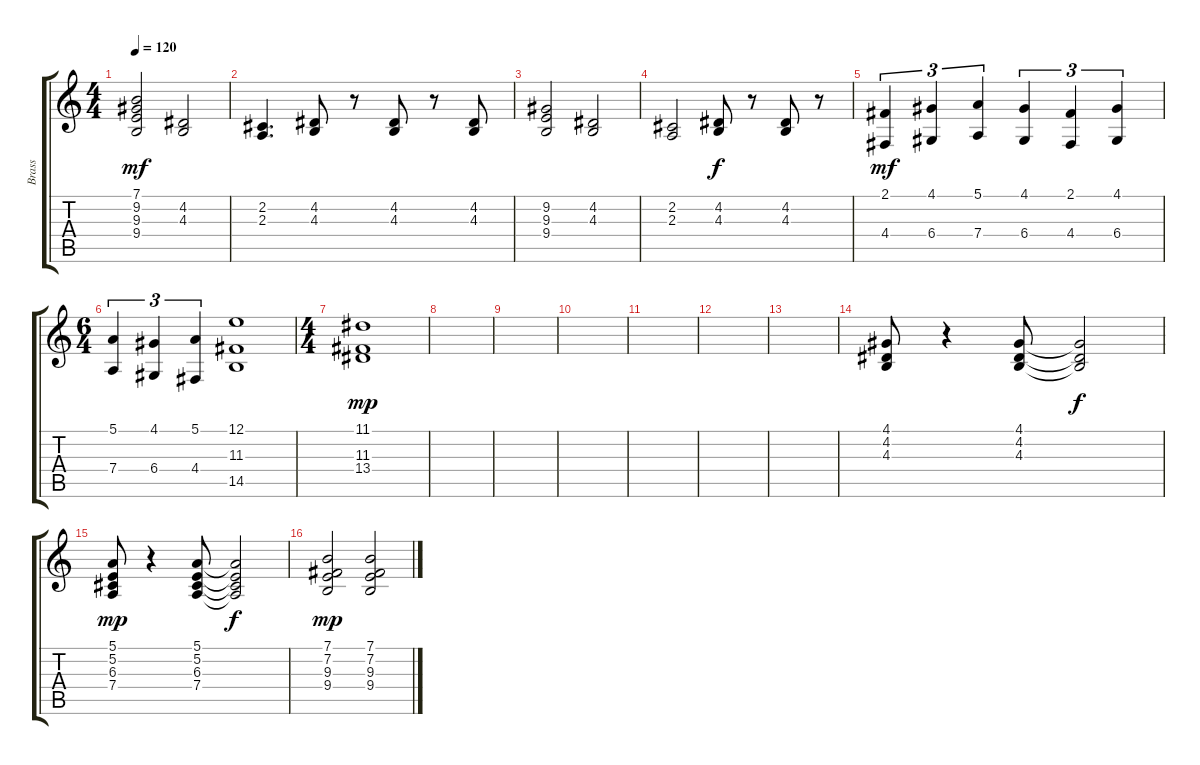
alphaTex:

\track ("Brass" "Brass") {instrument brasssection}
\staff {score tabs}
\tuning (E4 B3 G3 D3 A2 E2) {hide}
\ts (4 4)
\tempo 120
\clef g2
\ks c
(7.1 9.2 9.3 9.4).2{dy mf} (4.2 4.3).2 |
(2.2 2.3).4{d} (4.2 4.3).8 r.8 (4.2 4.3).8 r.8 (4.2 4.3).8 |
(9.2 9.3 9.4).2 (4.2 4.3).2 |
(2.2 2.3).2 (4.2 4.3).8{dy f} r.8 (4.2 4.3).8 r.8 |
(2.1 4.4).4{tu (3 2) dy mf} (4.1 6.4).4{tu (3 2)} (5.1 7.4).4{tu (3 2)} (4.1 6.4).4{tu (3 2)} (2.1 4.4).4{tu (3 2)} (4.1 6.4).4{tu (3 2)} |
\ts (6 4)
(5.1 7.4).4{tu (3 2)} (4.1 6.4).4{tu (3 2)} (5.1 4.4).4{tu (3 2)} (12.1 11.3 14.5).1 |
\ts (4 4)
(11.1 11.3 13.4).1{dy mp} |
|
|
|
|
|
|
(4.1 4.2 4.3).8 r.4 (4.1 4.2 4.3).8 (4.1{t} 4.2{t} 4.3{t}).2{dy f} |
(5.1 5.2 6.3 7.4).8{dy mp} r.4 (5.1 5.2 6.3 7.4).8 (5.1{t} 5.2{t} 6.3{t} 7.4{t}).2{dy f} |
(7.1 7.2 9.3 9.4).2{dy mp} (7.1 7.2 9.3 9.4).2
